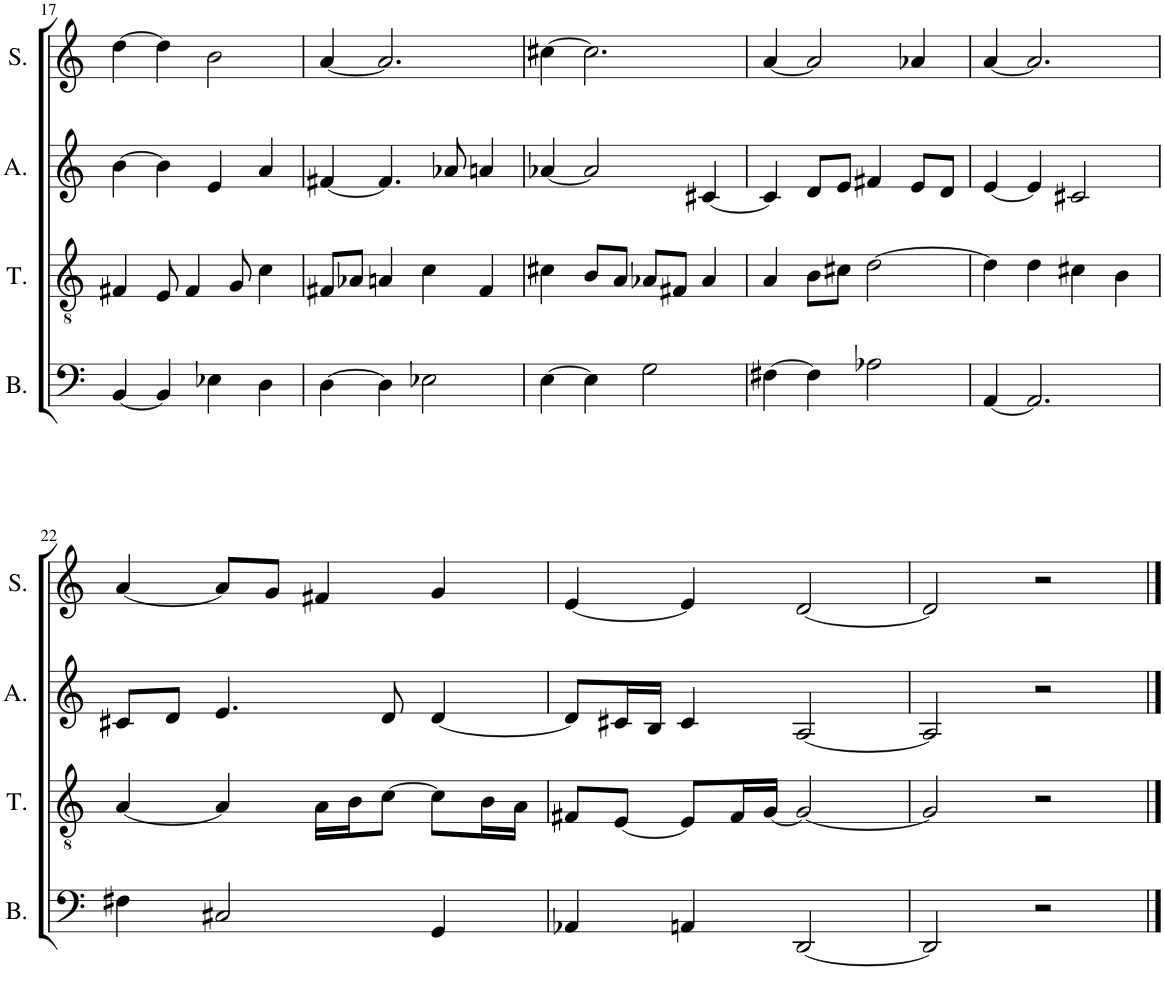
**kern	**kern	**kern	**kern
*part4	*part3	*part2	*part1
*staff4	*staff3	*staff2	*staff1
*I"Bass	*I"Tenor	*I"Alto	*I"Soprano
*I'B.	*I'T.	*I'A.	*I'S.
!!LO:PB:g=z
*clefF4	*clefGv2	*clefG2	*clefG2
*k[]	*k[]	*k[]	*k[]
*M4/4	*M4/4	*M4/4	*M4/4
=17	=17	=17	=17
[4BB/	4F#X/	[4b\	[4dd\
4BB/]	8E/	4b\]	4dd\]
.	4F#/	.	.
4E-X\	.	4e/	2b\
.	8G/	.	.
4D\	4c\	4a/	.
=18	=18	=18	=18
[4D\	8F#X/L	[4f#X/	[4a/
.	8A-X/J	.	.
4D\]	4An/	4.f#/]	2.a/]
2E-X\	4c\	.	.
.	.	8a-X/	.
.	4F#/	4an/	.
=19	=19	=19	=19
[4E\	4c#X\	[4a-X/	[4cc#X\
4E\]	8B/L	2a-/]	2.cc#\]
.	8A/J	.	.
2G\	8A-X/L	.	.
.	8F#X/J	.	.
.	4A-/	[4c#X/	.
=20	=20	=20	=20
[4F#X\	4A/	4c#/]	[4a/
4F#\]	8B\L	8d/L	2a/]
.	8c#X\J	8e/J	.
2A-X\	[2d\	4f#X/	.
.	.	8e/L	4a-X/
.	.	8d/J	.
=21	=21	=21	=21
[4AA/	4d\]	[4e/	[4a/
2.AA/]	4d\	4e/]	2.a/]
.	4c#X\	2c#X/	.
.	4B\	.	.
!!LO:LB:g=z
=22	=22	=22	=22
4F#X\	[4A/	8c#X/L	[4a/
.	.	8d/J	.
2C#X/	4A/]	4.e/	8a/L]
.	.	.	8g/J
.	16A\LL	.	4f#X/
.	16B\J	.	.
.	[8c\J	8d/	.
4GG/	8c\L]	[4d/	4g/
.	16B\L	.	.
.	16A\JJ	.	.
=23	=23	=23	=23
4AA-X/	8F#X/L	8d/L]	[4e/
.	[8E/J	16c#X/L	.
.	.	16B/JJ	.
4AAn/	8E/L]	4c#/	4e/]
.	16F#/L	.	.
.	[16G/JJ	.	.
[2DD/	2G/_	[2A/	[2d/
=24	=24	=24	=24
2DD/]	2G/]	2A/]	2d/]
2r	2r	2r	2r
==	==	==	==
*-	*-	*-	*-
